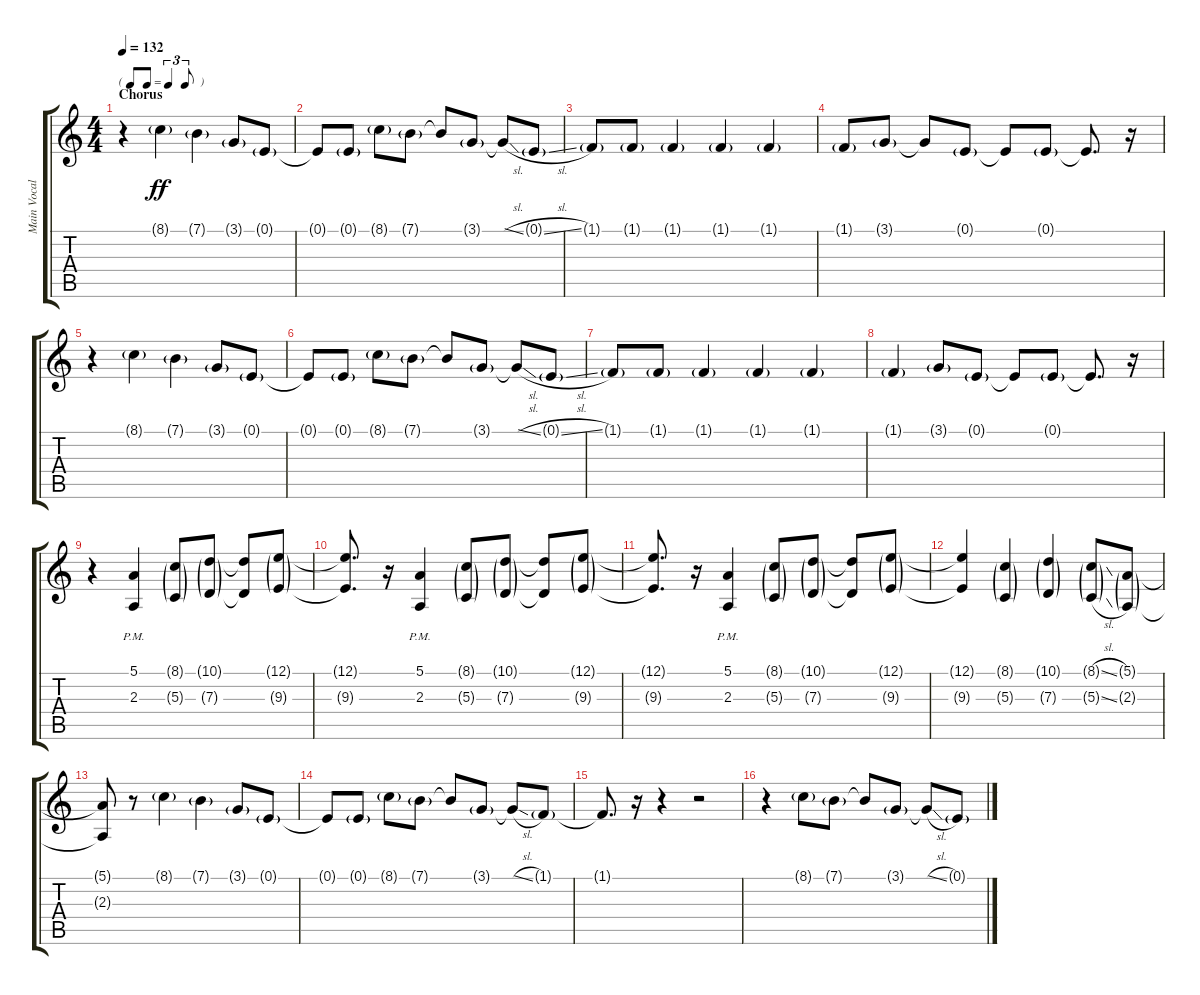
\track ("Main Vocal" "Main Vocal") {instrument oboe}
\staff {score tabs}
\tuning (E4 B3 G3 D3 A2 E2) {hide}
\ts (4 4)
\tf triplet8th
\section ("" "Chorus")
\tempo 132
\clef g2
\ks c
r.4{dy ff} 8.1{g}.4 7.1{g}.4 3.1{g}.8 0.1{g}.8 |
0.1{t}.8 0.1{g}.8 8.1{g}.8 7.1{g}.8 7.1{t}.8 3.1{g}.8 3.1{sl t}.8 0.1{sl g}.8 |
1.1{g}.8 1.1{g}.8 1.1{g}.4 1.1{g}.4 1.1{g}.4 |
1.1{g}.8 3.1{g}.8 3.1{t}.8 0.1{g}.8 0.1{t}.8 0.1{g}.8 0.1{t}.8{d} r.16 |
r.4 8.1{g}.4 7.1{g}.4 3.1{g}.8 0.1{g}.8 |
0.1{t}.8 0.1{g}.8 8.1{g}.8 7.1{g}.8 7.1{t}.8 3.1{g}.8 3.1{sl t}.8 0.1{sl g}.8 |
1.1{g}.8 1.1{g}.8 1.1{g}.4 1.1{g}.4 1.1{g}.4 |
1.1{g}.4 3.1{g}.8 0.1{g}.8 0.1{t}.8 0.1{g}.8 0.1{t}.8{d} r.16 |
r.4 (5.1{pm} 2.3{pm}).4 (8.1{g} 5.3{g}).8 (10.1{g} 7.3{g}).8 (10.1{t} 7.3{t}).8 (12.1{g} 9.3{g}).8 |
(12.1{t} 9.3{t}).8{d} r.16 (5.1{pm} 2.3{pm}).4 (8.1{g} 5.3{g}).8 (10.1{g} 7.3{g}).8 (10.1{t} 7.3{t}).8 (12.1{g} 9.3{g}).8 |
(12.1{t} 9.3{t}).8{d} r.16 (5.1{pm} 2.3{pm}).4 (8.1{g} 5.3{g}).8 (10.1{g} 7.3{g}).8 (10.1{t} 7.3{t}).8 (12.1{g} 9.3{g}).8 |
(12.1{t} 9.3{t}).4 (8.1{g} 5.3{g}).4 (10.1{g} 7.3{g}).4 (8.1{sl g} 5.3{sl g}).8 (5.1{g} 2.3{g}).8 |
(5.1{t} 2.3{t}).8 r.8 8.1{g}.4 7.1{g}.4 3.1{g}.8 0.1{g}.8 |
0.1{t}.8 0.1{g}.8 8.1{g}.8 7.1{g}.8 7.1{t}.8 3.1{g}.8 3.1{sl t}.8 1.1{g}.8 |
1.1{t}.8{d} r.16 r.4 r.2 |
r.4 8.1{g}.8 7.1{g}.8 7.1{t}.8 3.1{g}.8 3.1{sl t}.8 0.1{g}.8
